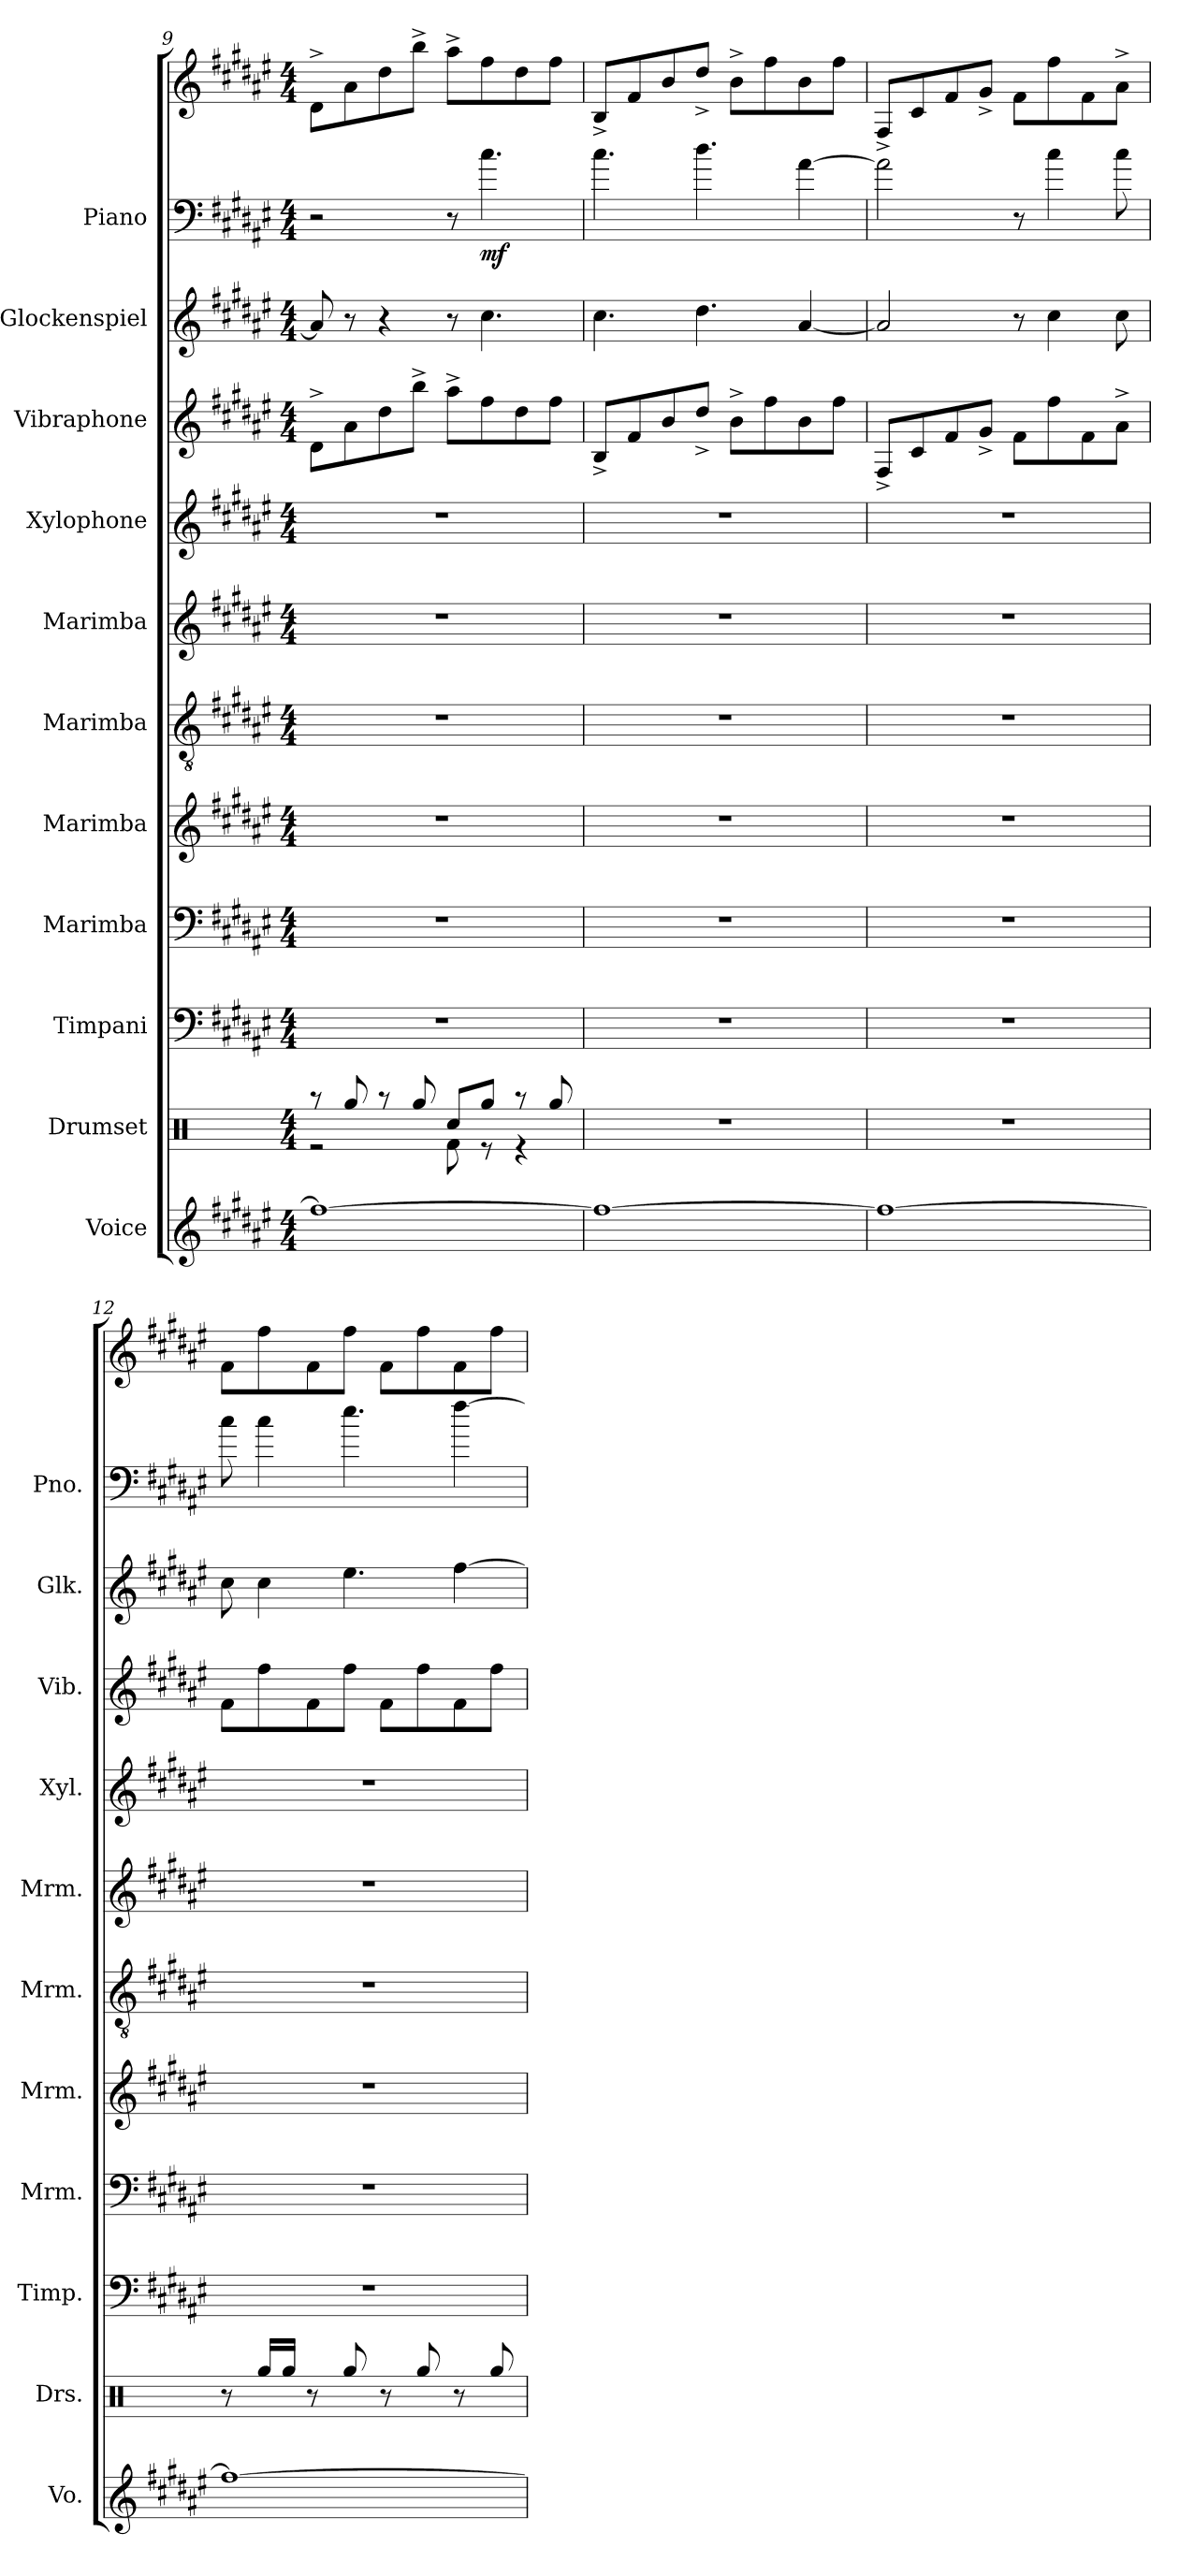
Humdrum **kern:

**kern	**kern	**kern	**kern	**kern	**kern	**kern	**kern	**kern	**kern	**kern	**kern	**dynam
*part11	*part10	*part9	*part8	*part7	*part6	*part5	*part4	*part3	*part2	*part1	*part1	*part1
*staff12	*staff11	*staff10	*staff9	*staff8	*staff7	*staff6	*staff5	*staff4	*staff3	*staff2	*staff1	*staff1/2
*I"Voice	*I"Drumset	*I"Timpani	*I"Marimba	*I"Marimba	*I"Marimba	*I"Marimba	*I"Xylophone	*I"Vibraphone	*I"Glockenspiel	*I"Piano	*	*
*I'Vo.	*I'Drs.	*I'Timp.	*I'Mrm.	*I'Mrm.	*I'Mrm.	*I'Mrm.	*I'Xyl.	*I'Vib.	*I'Glk.	*I'Pno.	*	*
*clefG2	*clefX	*clefF4	*clefF4	*clefG2	*clefGv2	*clefG2	*clefG2	*clefG2	*clefG2	*clefF4	*clefG2	*
*	*	*	*	*	*	*	*ITrd-7c-12	*	*ITrd-14c-24	*	*	*
*k[f#c#g#d#a#e#]	*k[]	*k[f#c#g#d#a#e#]	*k[f#c#g#d#a#e#]	*k[f#c#g#d#a#e#]	*k[f#c#g#d#a#e#]	*k[f#c#g#d#a#e#]	*k[f#c#g#d#a#e#]	*k[f#c#g#d#a#e#]	*k[f#c#g#d#a#e#]	*k[f#c#g#d#a#e#]	*k[f#c#g#d#a#e#]	*
*M4/4	*M4/4	*M4/4	*M4/4	*M4/4	*M4/4	*M4/4	*M4/4	*M4/4	*M4/4	*M4/4	*M4/4	*
=9	=9	=9	=9	=9	=9	=9	=9	=9	=9	=9	=9	=9
*	*^	*	*	*	*	*	*	*	*	*	*	*
1ff#_	8r	2r	1r	1r	1r	1r	1r	1r	8d#^\L	8aaa#/]	2r	8d#^\L	.
.	8Rgg/	.	.	.	.	.	.	.	8a#\	8r	.	8a#\	.
.	8r	.	.	.	.	.	.	.	8dd#\	4r	.	8dd#\	.
.	8Rgg/	.	.	.	.	.	.	.	8bb^\J	.	.	8bb^\J	.
.	8Rcc/L	8Rf\	.	.	.	.	.	.	8aa#^\L	8r	8r	8aa#^\L	.
!	!	!	!	!	!	!	!	!	!	!	!	!	!LO:DY:b=2
.	8Rgg/J	8r	.	.	.	.	.	.	8ff#\	4.cccc#\	4.cc#\	8ff#\	mf
.	8r	4r	.	.	.	.	.	.	8dd#\	.	.	8dd#\	.
.	8Rgg/	.	.	.	.	.	.	.	8ff#\J	.	.	8ff#\J	.
*	*v	*v	*	*	*	*	*	*	*	*	*	*	*
=10	=10	=10	=10	=10	=10	=10	=10	=10	=10	=10	=10	=10
1ff#_	1r	1r	1r	1r	1r	1r	1r	8B^/L	4.cccc#\	4.cc#\	8B^/L	.
.	.	.	.	.	.	.	.	8f#/	.	.	8f#/	.
.	.	.	.	.	.	.	.	8b/	.	.	8b/	.
.	.	.	.	.	.	.	.	8dd#^/J	4.dddd#\	4.dd#\	8dd#^/J	.
.	.	.	.	.	.	.	.	8b^\L	.	.	8b^\L	.
.	.	.	.	.	.	.	.	8ff#\	.	.	8ff#\	.
.	.	.	.	.	.	.	.	8b\	[4aaa#/	[4a#\	8b\	.
.	.	.	.	.	.	.	.	8ff#\J	.	.	8ff#\J	.
=11	=11	=11	=11	=11	=11	=11	=11	=11	=11	=11	=11	=11
1ff#_	1r	1r	1r	1r	1r	1r	1r	8F#^/L	2aaa#/]	2a#\]	8F#^/L	.
.	.	.	.	.	.	.	.	8c#/	.	.	8c#/	.
.	.	.	.	.	.	.	.	8f#/	.	.	8f#/	.
.	.	.	.	.	.	.	.	8g#^/J	.	.	8g#^/J	.
.	.	.	.	.	.	.	.	8f#\L	8r	8r	8f#\L	.
.	.	.	.	.	.	.	.	8ff#\	4cccc#\	4cc#\	8ff#\	.
.	.	.	.	.	.	.	.	8f#\	.	.	8f#\	.
.	.	.	.	.	.	.	.	8a#^\J	8cccc#\	8cc#\	8a#^\J	.
!!LO:PB:g=z
=12	=12	=12	=12	=12	=12	=12	=12	=12	=12	=12	=12	=12
1ff#_	8r	1r	1r	1r	1r	1r	1r	8f#\L	8cccc#\	8cc#\	8f#\L	.
.	16Rgg/LL	.	.	.	.	.	.	8ff#\	4cccc#\	4cc#\	8ff#\	.
.	16Rgg/JJ	.	.	.	.	.	.	.	.	.	.	.
.	8r	.	.	.	.	.	.	8f#\	.	.	8f#\	.
.	8Rgg/	.	.	.	.	.	.	8ff#\J	4.eeee#\	4.ee#\	8ff#\J	.
.	8r	.	.	.	.	.	.	8f#\L	.	.	8f#\L	.
.	8Rgg/	.	.	.	.	.	.	8ff#\	.	.	8ff#\	.
.	8r	.	.	.	.	.	.	8f#\	[4ffff#\	[4ff#\	8f#\	.
.	8Rgg/	.	.	.	.	.	.	8ff#\J	.	.	8ff#\J	.
=	=	=	=	=	=	=	=	=	=	=	=	=
*-	*-	*-	*-	*-	*-	*-	*-	*-	*-	*-	*-	*-
